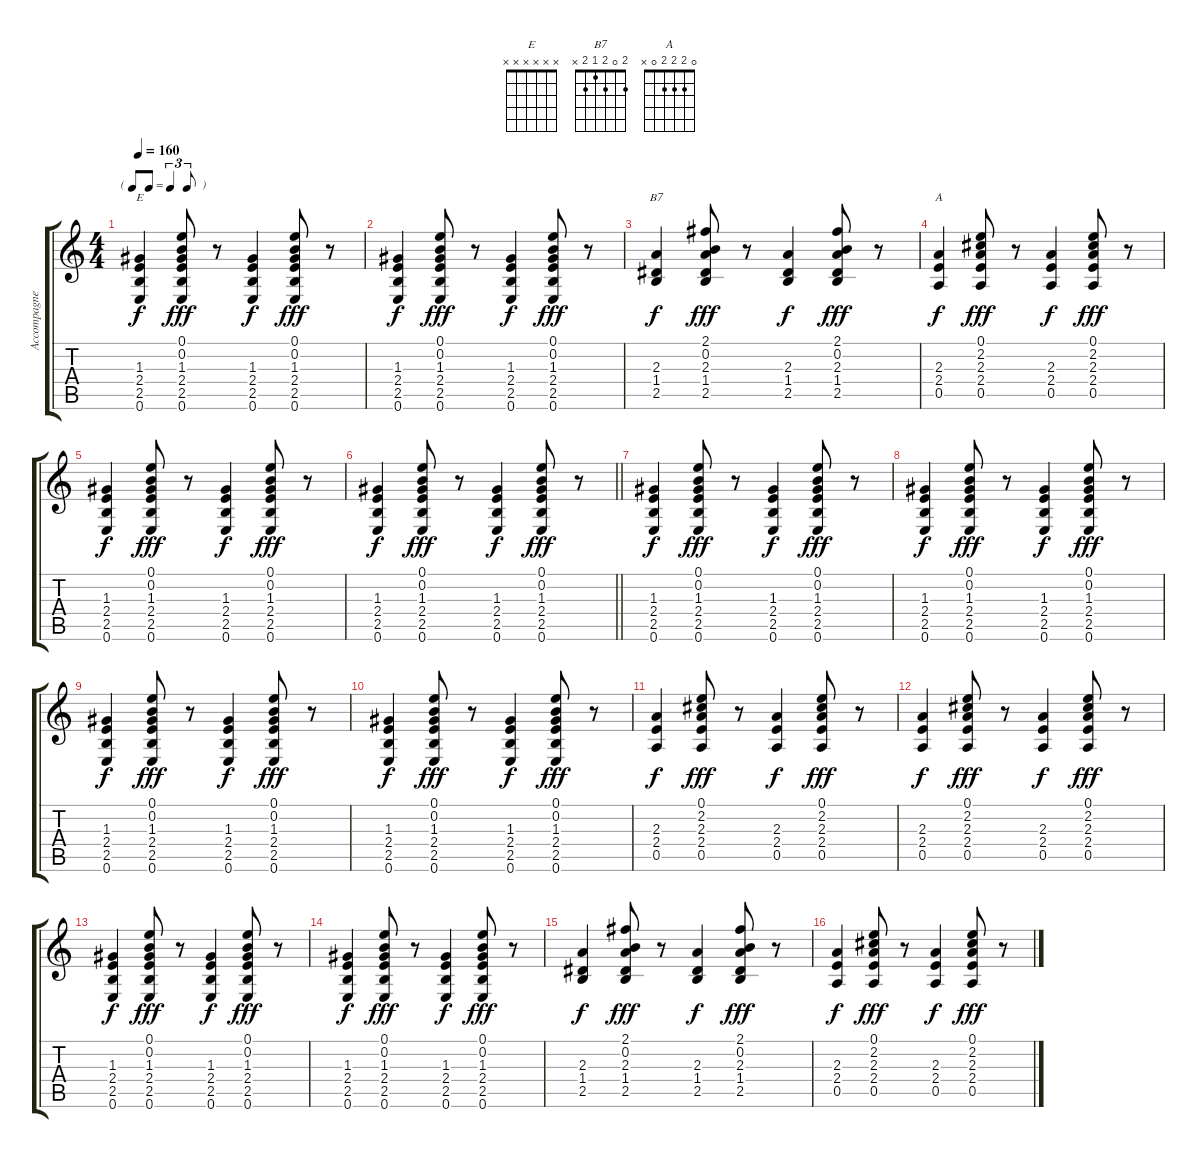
\track ("Accompagnement" "Accompagne") {mute instrument acousticguitarsteel}
\staff {score tabs}
\tuning (E4 B3 G3 D3 A2 E2) {hide}
\chord ("E" x x x x x x)
\chord ("B7" 2 0 2 1 2 x)
\chord ("A" 0 2 2 2 0 x)
\ts (4 4)
\tf triplet8th
\tempo 160
\clef g2
\ks c
(1.3 2.4 2.5 0.6).4{ch "E" dy f} (0.1 0.2 1.3 2.4 2.5 0.6).8{dy fff} r.8 (1.3 2.4 2.5 0.6).4{dy f} (0.1 0.2 1.3 2.4 2.5 0.6).8{dy fff} r.8 |
(1.3 2.4 2.5 0.6).4{dy f} (0.1 0.2 1.3 2.4 2.5 0.6).8{dy fff} r.8 (1.3 2.4 2.5 0.6).4{dy f} (0.1 0.2 1.3 2.4 2.5 0.6).8{dy fff} r.8 |
(2.3 1.4 2.5).4{ch "B7" dy f} (2.1 0.2 2.3 1.4 2.5).8{dy fff} r.8 (2.3 1.4 2.5).4{dy f} (2.1 0.2 2.3 1.4 2.5).8{dy fff} r.8 |
(2.3 2.4 0.5).4{ch "A" dy f} (0.1 2.2 2.3 2.4 0.5).8{dy fff} r.8 (2.3 2.4 0.5).4{dy f} (0.1 2.2 2.3 2.4 0.5).8{dy fff} r.8 |
(1.3 2.4 2.5 0.6).4{dy f} (0.1 0.2 1.3 2.4 2.5 0.6).8{dy fff} r.8 (1.3 2.4 2.5 0.6).4{dy f} (0.1 0.2 1.3 2.4 2.5 0.6).8{dy fff} r.8 |
\barLineRight lightlight
(1.3 2.4 2.5 0.6).4{dy f} (0.1 0.2 1.3 2.4 2.5 0.6).8{dy fff} r.8 (1.3 2.4 2.5 0.6).4{dy f} (0.1 0.2 1.3 2.4 2.5 0.6).8{dy fff} r.8 |
(1.3 2.4 2.5 0.6).4{dy f} (0.1 0.2 1.3 2.4 2.5 0.6).8{dy fff} r.8 (1.3 2.4 2.5 0.6).4{dy f} (0.1 0.2 1.3 2.4 2.5 0.6).8{dy fff} r.8 |
(1.3 2.4 2.5 0.6).4{dy f} (0.1 0.2 1.3 2.4 2.5 0.6).8{dy fff} r.8 (1.3 2.4 2.5 0.6).4{dy f} (0.1 0.2 1.3 2.4 2.5 0.6).8{dy fff} r.8 |
(1.3 2.4 2.5 0.6).4{dy f} (0.1 0.2 1.3 2.4 2.5 0.6).8{dy fff} r.8 (1.3 2.4 2.5 0.6).4{dy f} (0.1 0.2 1.3 2.4 2.5 0.6).8{dy fff} r.8 |
(1.3 2.4 2.5 0.6).4{dy f} (0.1 0.2 1.3 2.4 2.5 0.6).8{dy fff} r.8 (1.3 2.4 2.5 0.6).4{dy f} (0.1 0.2 1.3 2.4 2.5 0.6).8{dy fff} r.8 |
(2.3 2.4 0.5).4{dy f} (0.1 2.2 2.3 2.4 0.5).8{dy fff} r.8 (2.3 2.4 0.5).4{dy f} (0.1 2.2 2.3 2.4 0.5).8{dy fff} r.8 |
(2.3 2.4 0.5).4{dy f} (0.1 2.2 2.3 2.4 0.5).8{dy fff} r.8 (2.3 2.4 0.5).4{dy f} (0.1 2.2 2.3 2.4 0.5).8{dy fff} r.8 |
(1.3 2.4 2.5 0.6).4{dy f} (0.1 0.2 1.3 2.4 2.5 0.6).8{dy fff} r.8 (1.3 2.4 2.5 0.6).4{dy f} (0.1 0.2 1.3 2.4 2.5 0.6).8{dy fff} r.8 |
(1.3 2.4 2.5 0.6).4{dy f} (0.1 0.2 1.3 2.4 2.5 0.6).8{dy fff} r.8 (1.3 2.4 2.5 0.6).4{dy f} (0.1 0.2 1.3 2.4 2.5 0.6).8{dy fff} r.8 |
(2.3 1.4 2.5).4{dy f} (2.1 0.2 2.3 1.4 2.5).8{dy fff} r.8 (2.3 1.4 2.5).4{dy f} (2.1 0.2 2.3 1.4 2.5).8{dy fff} r.8 |
(2.3 2.4 0.5).4{dy f} (0.1 2.2 2.3 2.4 0.5).8{dy fff} r.8 (2.3 2.4 0.5).4{dy f} (0.1 2.2 2.3 2.4 0.5).8{dy fff} r.8
